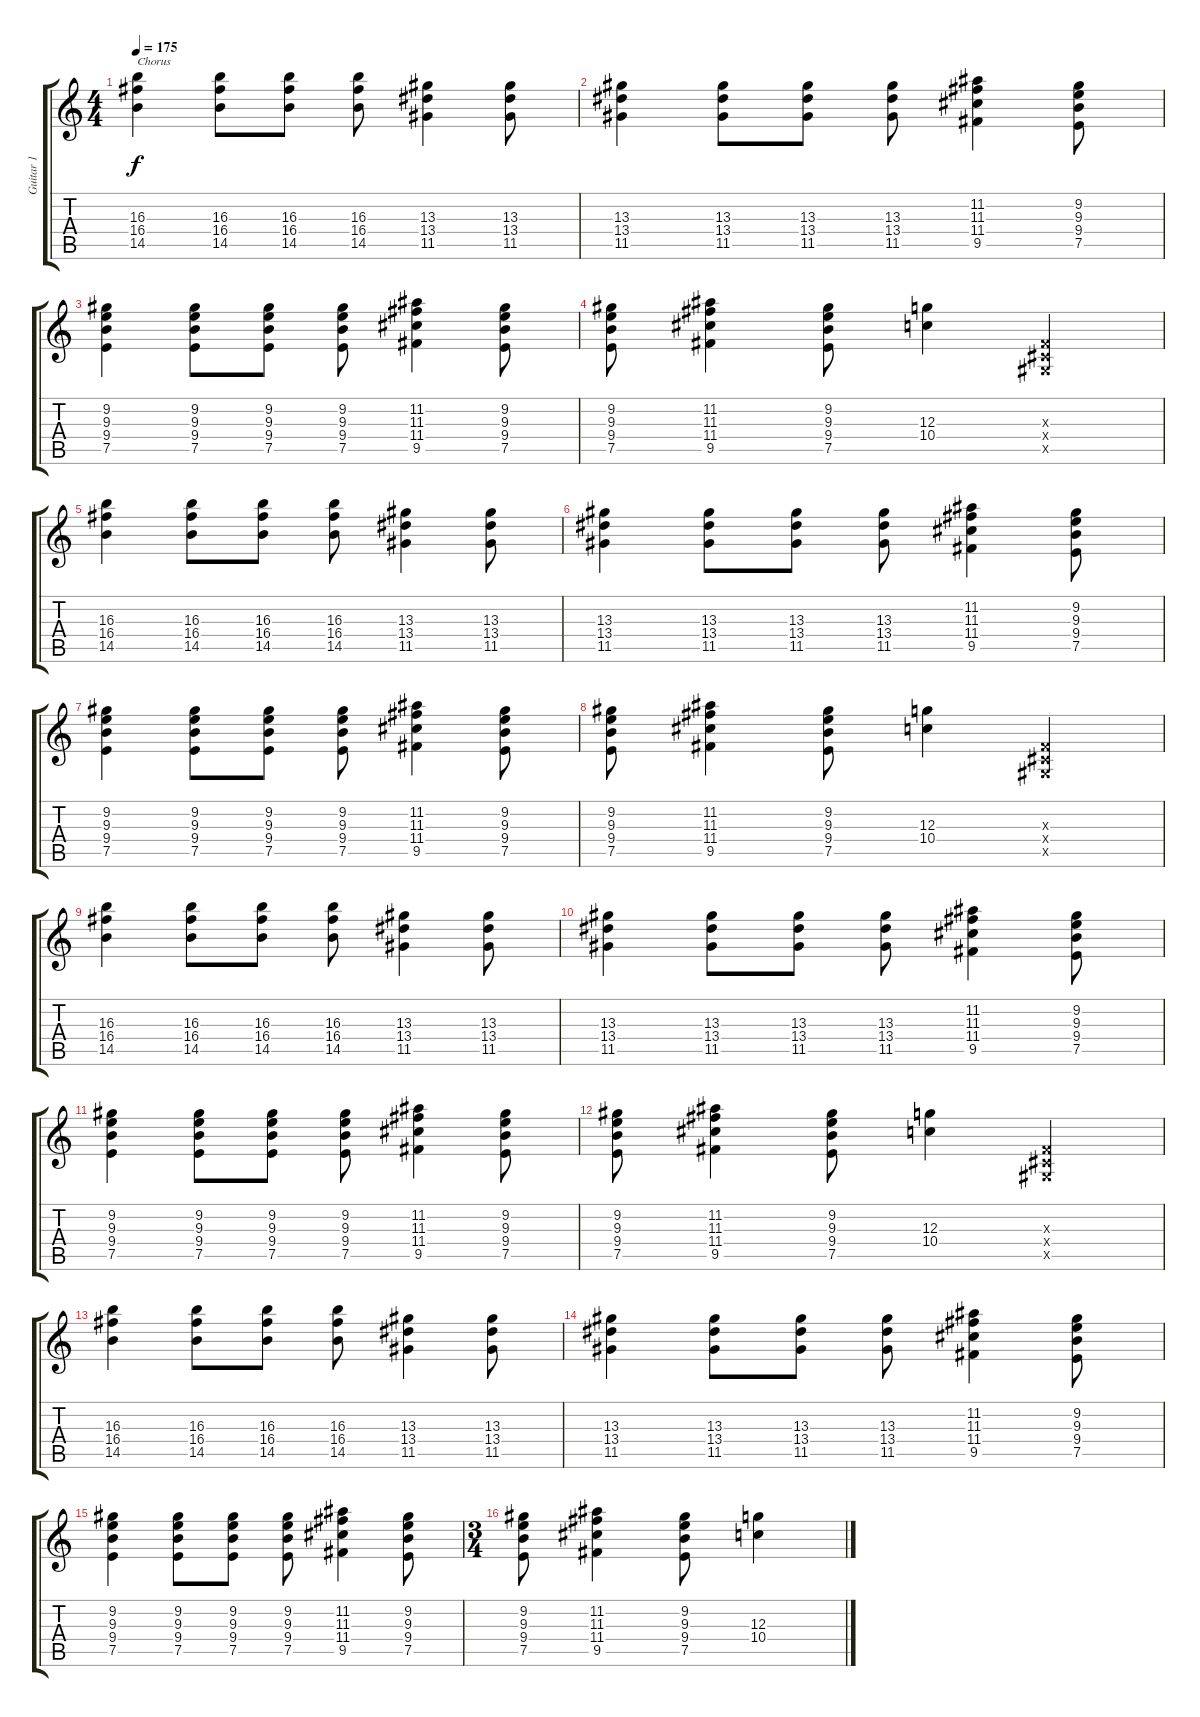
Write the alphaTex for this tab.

\track ("Guitar 1" "Guitar 1") {instrument overdrivenguitar}
\staff {score tabs}
\tuning (E4 B3 G3 D3 A2 D2) {hide}
\ts (4 4)
\tempo 175
\clef g2
\ks c
(16.3 16.4 14.5).4{txt "Chorus" dy f} (16.3 16.4 14.5).8 (16.3 16.4 14.5).8 (16.3 16.4 14.5).8 (13.3 13.4 11.5).4 (13.3 13.4 11.5).8 |
(13.3 13.4 11.5).4 (13.3 13.4 11.5).8 (13.3 13.4 11.5).8 (13.3 13.4 11.5).8 (11.2 11.3 11.4 9.5).4 (9.2 9.3 9.4 7.5).8 |
(9.2 9.3 9.4 7.5).4 (9.2 9.3 9.4 7.5).8 (9.2 9.3 9.4 7.5).8 (9.2 9.3 9.4 7.5).8 (11.2 11.3 11.4 9.5).4 (9.2 9.3 9.4 7.5).8 |
(9.2 9.3 9.4 7.5).8 (11.2 11.3 11.4 9.5).4 (9.2 9.3 9.4 7.5).8 (12.3 10.4).4 (-1.3{x} -1.4{x} -1.5{x}).4 |
(16.3 16.4 14.5).4 (16.3 16.4 14.5).8 (16.3 16.4 14.5).8 (16.3 16.4 14.5).8 (13.3 13.4 11.5).4 (13.3 13.4 11.5).8 |
(13.3 13.4 11.5).4 (13.3 13.4 11.5).8 (13.3 13.4 11.5).8 (13.3 13.4 11.5).8 (11.2 11.3 11.4 9.5).4 (9.2 9.3 9.4 7.5).8 |
(9.2 9.3 9.4 7.5).4 (9.2 9.3 9.4 7.5).8 (9.2 9.3 9.4 7.5).8 (9.2 9.3 9.4 7.5).8 (11.2 11.3 11.4 9.5).4 (9.2 9.3 9.4 7.5).8 |
(9.2 9.3 9.4 7.5).8 (11.2 11.3 11.4 9.5).4 (9.2 9.3 9.4 7.5).8 (12.3 10.4).4 (-1.3{x} -1.4{x} -1.5{x}).4 |
(16.3 16.4 14.5).4 (16.3 16.4 14.5).8 (16.3 16.4 14.5).8 (16.3 16.4 14.5).8 (13.3 13.4 11.5).4 (13.3 13.4 11.5).8 |
(13.3 13.4 11.5).4 (13.3 13.4 11.5).8 (13.3 13.4 11.5).8 (13.3 13.4 11.5).8 (11.2 11.3 11.4 9.5).4 (9.2 9.3 9.4 7.5).8 |
(9.2 9.3 9.4 7.5).4 (9.2 9.3 9.4 7.5).8 (9.2 9.3 9.4 7.5).8 (9.2 9.3 9.4 7.5).8 (11.2 11.3 11.4 9.5).4 (9.2 9.3 9.4 7.5).8 |
(9.2 9.3 9.4 7.5).8 (11.2 11.3 11.4 9.5).4 (9.2 9.3 9.4 7.5).8 (12.3 10.4).4 (-1.3{x} -1.4{x} -1.5{x}).4 |
(16.3 16.4 14.5).4 (16.3 16.4 14.5).8 (16.3 16.4 14.5).8 (16.3 16.4 14.5).8 (13.3 13.4 11.5).4 (13.3 13.4 11.5).8 |
(13.3 13.4 11.5).4 (13.3 13.4 11.5).8 (13.3 13.4 11.5).8 (13.3 13.4 11.5).8 (11.2 11.3 11.4 9.5).4 (9.2 9.3 9.4 7.5).8 |
(9.2 9.3 9.4 7.5).4 (9.2 9.3 9.4 7.5).8 (9.2 9.3 9.4 7.5).8 (9.2 9.3 9.4 7.5).8 (11.2 11.3 11.4 9.5).4 (9.2 9.3 9.4 7.5).8 |
\ts (3 4)
(9.2 9.3 9.4 7.5).8 (11.2 11.3 11.4 9.5).4 (9.2 9.3 9.4 7.5).8 (12.3 10.4).4
